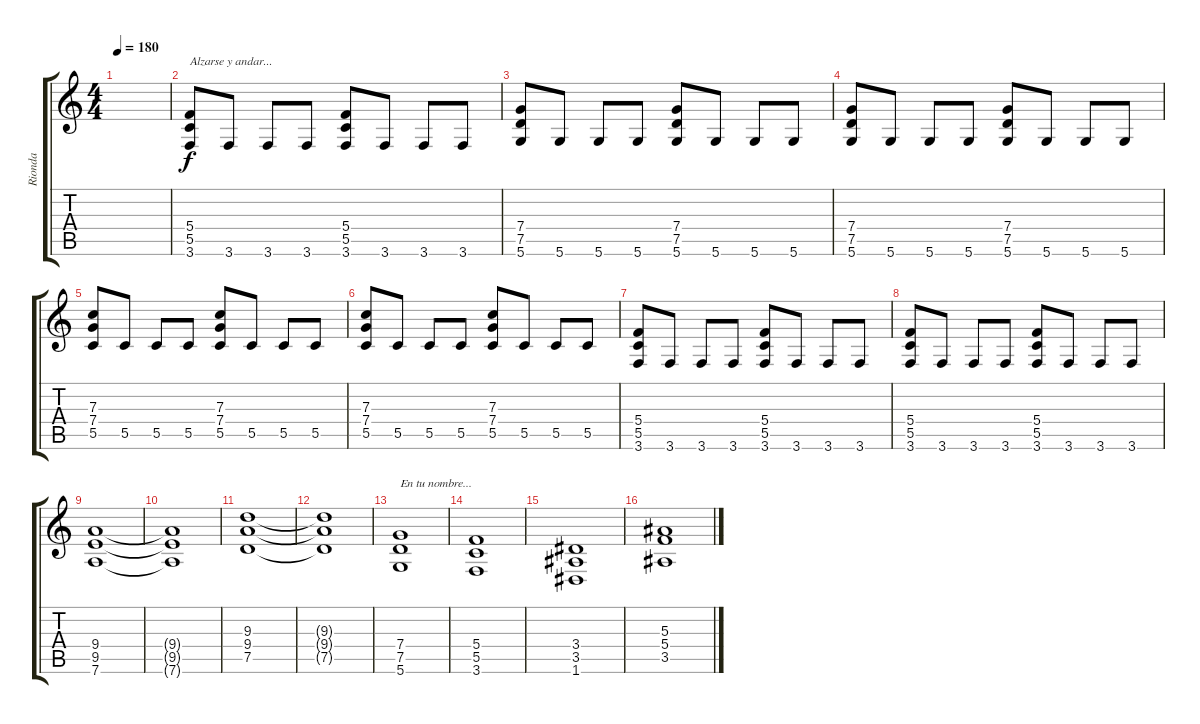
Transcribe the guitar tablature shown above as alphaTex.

\track ("Rionda" "Rionda") {instrument distortionguitar}
\staff {score tabs}
\tuning (D4 A3 F3 C3 G2 D2) {hide}
\ts (4 4)
\tempo 180
\clef g2
\ks c
|
(5.4 5.5 3.6).8{txt "Alzarse y andar..."} 3.6.8 3.6.8 3.6.8 (5.4 5.5 3.6).8 3.6.8 3.6.8 3.6.8 |
(7.4 7.5 5.6).8 5.6.8 5.6.8 5.6.8 (7.4 7.5 5.6).8 5.6.8 5.6.8 5.6.8 |
(7.4 7.5 5.6).8 5.6.8 5.6.8 5.6.8 (7.4 7.5 5.6).8 5.6.8 5.6.8 5.6.8 |
(7.3 7.4 5.5).8 5.5.8 5.5.8 5.5.8 (7.3 7.4 5.5).8 5.5.8 5.5.8 5.5.8 |
(7.3 7.4 5.5).8 5.5.8 5.5.8 5.5.8 (7.3 7.4 5.5).8 5.5.8 5.5.8 5.5.8 |
(5.4 5.5 3.6).8 3.6.8 3.6.8 3.6.8 (5.4 5.5 3.6).8 3.6.8 3.6.8 3.6.8 |
(5.4 5.5 3.6).8 3.6.8 3.6.8 3.6.8 (5.4 5.5 3.6).8 3.6.8 3.6.8 3.6.8 |
(9.4 9.5 7.6).1 |
(9.4{t} 9.5{t} 7.6{t}).1 |
(9.3 9.4 7.5).1 |
(9.3{t} 9.4{t} 7.5{t}).1 |
(7.4 7.5 5.6).1{txt "En tu nombre..."} |
(5.4 5.5 3.6).1 |
(3.4 3.5 1.6).1 |
(5.3 5.4 3.5).1
